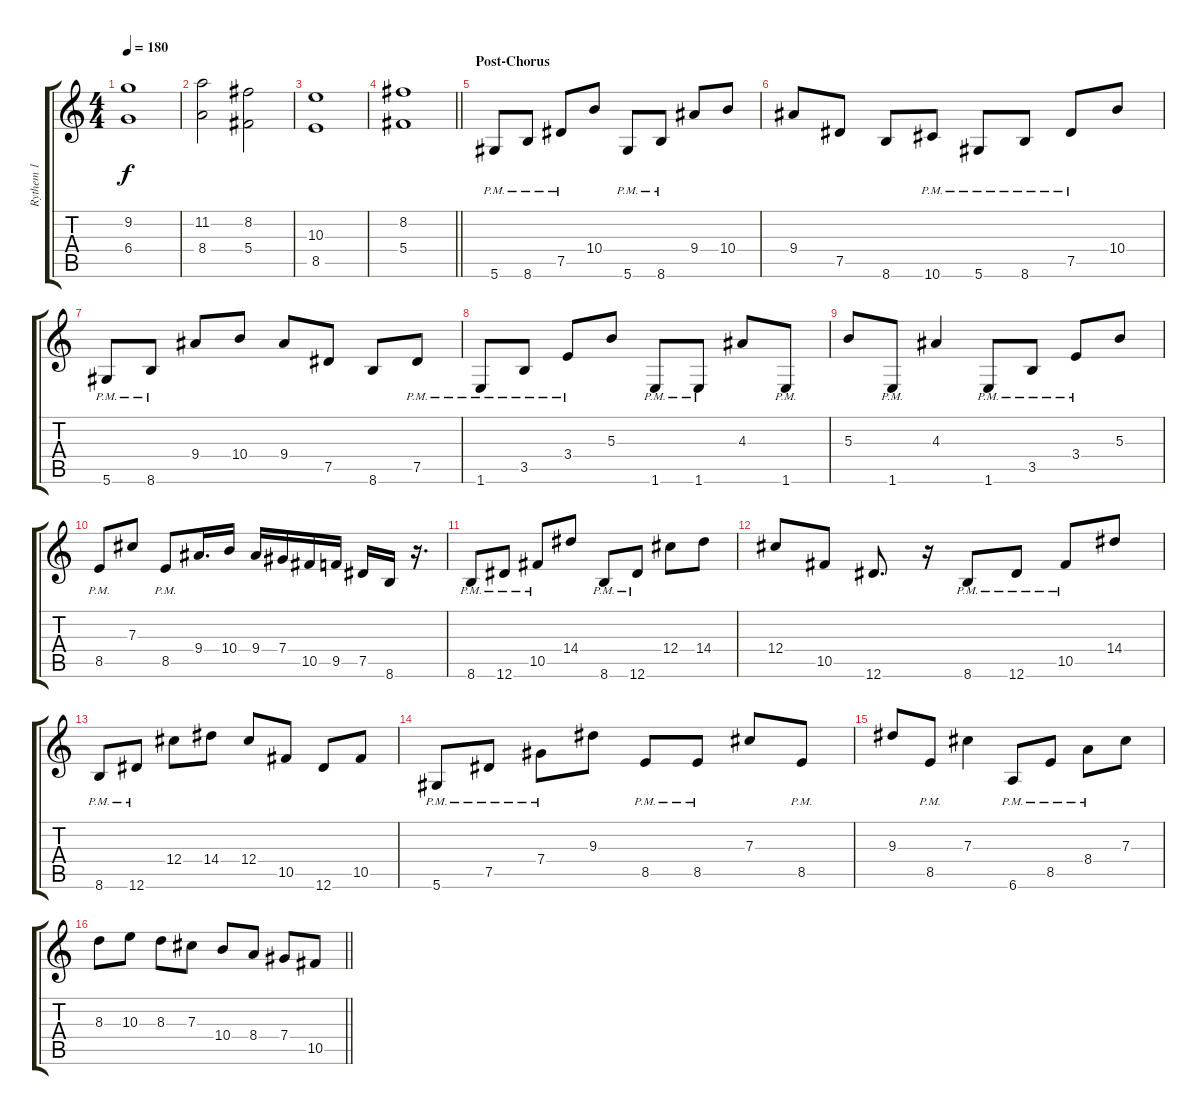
\track ("Rythem 1" "Rythem 1") {instrument overdrivenguitar}
\staff {score tabs}
\tuning (Eb4 Bb3 Gb3 Db3 Ab2 Eb2) {hide}
\ts (4 4)
\tempo 180
\clef g2
\ks c
(9.2 6.4).1{dy f} |
(11.2 8.4).2 (8.2 5.4).2 |
(10.3 8.5).1 |
\barLineRight lightlight
(8.2 5.4).1 |
\section ("" "Post-Chorus")
5.6{pm}.8 8.6{pm}.8 7.5{pm}.8 10.4.8 5.6{pm}.8 8.6{pm}.8 9.4.8 10.4.8 |
9.4.8 7.5.8 8.6.8 10.6{pm}.8 5.6{pm}.8 8.6{pm}.8 7.5{pm}.8 10.4.8 |
5.6{pm}.8 8.6{pm}.8 9.4.8 10.4.8 9.4.8 7.5.8 8.6.8 7.5{pm}.8 |
1.6{pm}.8 3.5{pm}.8 3.4{pm}.8 5.3.8 1.6{pm}.8 1.6{pm}.8 4.3.8 1.6{pm}.8 |
5.3.8 1.6{pm}.8 4.3.4 1.6{pm}.8 3.5{pm}.8 3.4{pm}.8 5.3.8 |
8.5{pm}.8 7.3.8 8.5{pm}.8 9.4.16{d} 10.4.16 9.4.16 7.4.16 10.5.16 9.5.16 7.5.16 8.6.16 r.16{d} |
8.6{pm}.8 12.6{pm}.8 10.5{pm}.8 14.4.8 8.6{pm}.8 12.6{pm}.8 12.4.8 14.4.8 |
12.4.8 10.5.8 12.6.8{d} r.16 8.6{pm}.8 12.6{pm}.8 10.5{pm}.8 14.4.8 |
8.6{pm}.8 12.6{pm}.8 12.4.8 14.4.8 12.4.8 10.5.8 12.6.8 10.5.8 |
5.6{pm}.8 7.5{pm}.8 7.4{pm}.8 9.3.8 8.5{pm}.8 8.5{pm}.8 7.3.8 8.5{pm}.8 |
9.3.8 8.5{pm}.8 7.3.4 6.6{pm}.8 8.5{pm}.8 8.4{pm}.8 7.3.8 |
\barLineRight lightlight
8.3.8 10.3.8 8.3.8 7.3.8 10.4.8 8.4.8 7.4.8 10.5.8
